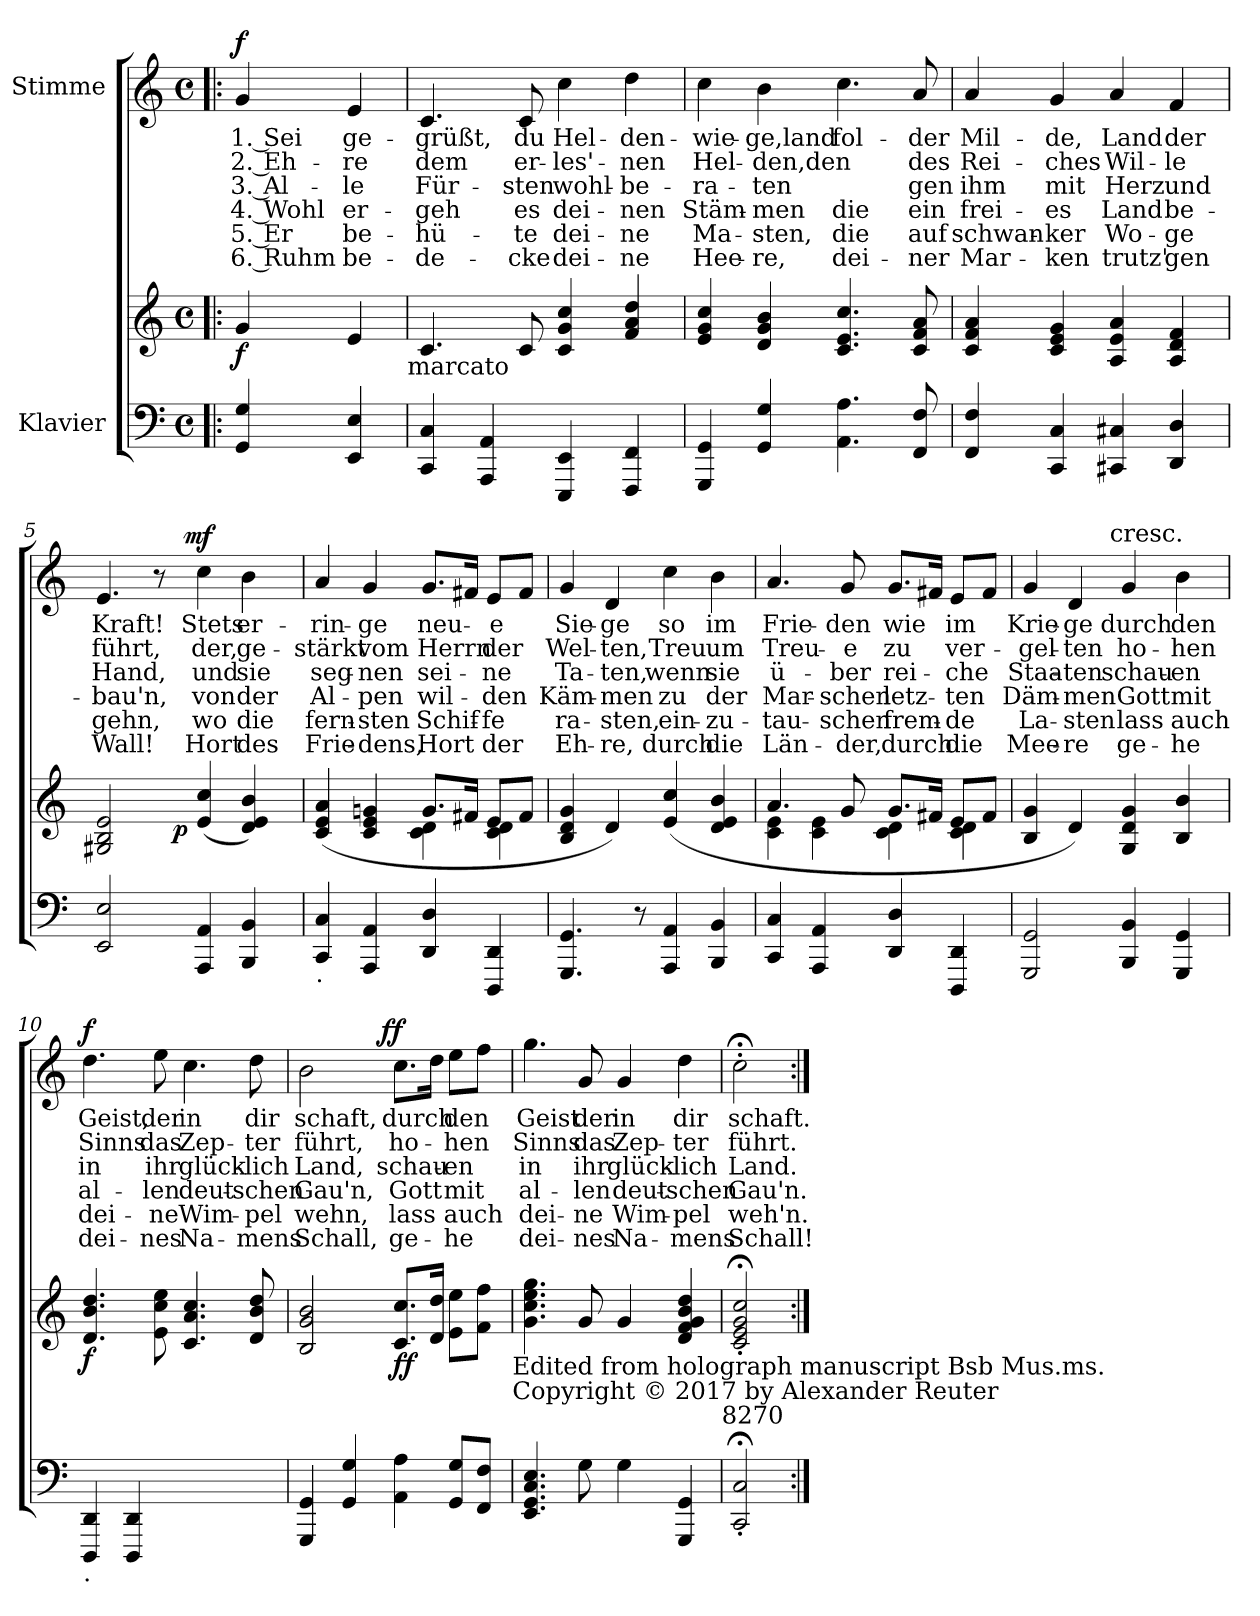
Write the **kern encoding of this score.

**kern	**kern	**dynam	**kern	**text	**text	**text	**text	**text	**text	**dynam
*part2	*part2	*part2	*part1	*part1	*part1	*part1	*part1	*part1	*part1	*part1
*staff3	*staff2	*staff2/3	*staff1	*staff1	*staff1	*staff1	*staff1	*staff1	*staff1	*staff1
*I"Klavier	*	*	*I"Stimme	*	*	*	*	*	*	*
*clefF4	*clefG2	*	*clefG2	*	*	*	*	*	*	*
*k[]	*k[]	*	*k[]	*	*	*	*	*	*	*
*C:	*C:	*	*C:	*	*	*	*	*	*	*
*M4/4	*M4/4	*	*M4/4	*	*	*	*	*	*	*
*met(c)	*met(c)	*	*met(c)	*	*	*	*	*	*	*
=1!|:	=1!|:	=1!|:	=1!|:	=1!|:	=1!|:	=1!|:	=1!|:	=1!|:	=1!|:	=1!|:
!	!	!LO:DY:b	!	!LO:LY:b:rj	!LO:LY:b:rj	!LO:LY:b:rj	!LO:LY:b:rj	!LO:LY:b:rj	!LO:LY:b:rj	!LO:DY:a
4GG/ 4G/	4g/	f	4g/	1. Sei	2. Eh-	3. Al-	4. Wohl	5. Er	6. Ruhm	f
!	!	!	!	!LO:LY:b	!LO:LY:b	!LO:LY:b	!LO:LY:b	!LO:LY:b	!LO:LY:b	!
4EE/ 4E/	4e/	.	4e/	ge-	-re	-le	er-	be-	be-	.
!	!LO:TX:b:t=marcato	!	!	!	!	!	!	!	!	!
=2	=2	=2	=2	=2	=2	=2	=2	=2	=2	=2
!	!	!	!	!LO:LY:b	!LO:LY:b	!LO:LY:b	!LO:LY:b	!LO:LY:b	!LO:LY:b	!
4CC/ 4C/	4.c/	.	4.c/	-grüßt,	dem	Für-	-geh	-hü-	-de-	.
4AAA/ 4AA/	.	.	.	.	.	.	.	.	.	.
!	!	!	!	!LO:LY:b	!LO:LY:b	!LO:LY:b	!LO:LY:b	!LO:LY:b	!LO:LY:b	!
.	8c/	.	8c/	du	er-	-sten	es	-te	-cke	.
!	!	!	!	!LO:LY:b	!LO:LY:b	!LO:LY:b	!LO:LY:b	!LO:LY:b	!LO:LY:b	!
4EEE/ 4EE/	4c/ 4g/ 4cc/	.	4cc\	Hel-	-les'-	wohl-	dei-	dei-	dei-	.
!	!	!	!	!LO:LY:b	!LO:LY:b	!LO:LY:b	!LO:LY:b	!LO:LY:b	!LO:LY:b	!
4FFF/ 4FF/	4f/ 4a/ 4dd/	.	4dd\	-den-	-nen	-be-	-nen	-ne	-ne	.
=3	=3	=3	=3	=3	=3	=3	=3	=3	=3	=3
!	!	!	!	!LO:LY:b	!LO:LY:b	!LO:LY:b	!LO:LY:b	!LO:LY:b	!LO:LY:b	!
4GGG/ 4GG/	4e/ 4g/ 4cc/	.	4cc\	-wie-	Hel-	-ra-	Stäm-	Ma-	Hee-	.
!	!	!	!	!LO:LY:b	!LO:LY:b	!LO:LY:b	!LO:LY:b	!LO:LY:b	!LO:LY:b	!
4GG/ 4G/	4d/ 4g/ 4b/	.	4b\	-ge,land	-den,den	-ten	-men	-sten,	-re,	.
!	!	!	!	!LO:LY:b	!	!	!LO:LY:b	!LO:LY:b	!LO:LY:b	!
4.AA\ 4.A\	4.c/ 4.e/ 4.cc/	.	4.cc\	fol-	.	.	die	die	dei-	.
!	!	!	!	!LO:LY:b	!LO:LY:b	!LO:LY:b	!LO:LY:b	!LO:LY:b	!LO:LY:b	!
8FF/ 8F/	8c/ 8f/ 8a/	.	8a/	-der	des	gen	ein	auf	-ner	.
=4	=4	=4	=4	=4	=4	=4	=4	=4	=4	=4
!	!	!	!	!LO:LY:b	!LO:LY:b	!LO:LY:b	!LO:LY:b	!LO:LY:b	!LO:LY:b	!
4FF/ 4F/	4c/ 4f/ 4a/	.	4a/	Mil-	Rei-	ihm	frei-	schwan-	Mar-	.
!	!	!	!	!LO:LY:b	!LO:LY:b	!LO:LY:b	!LO:LY:b	!LO:LY:b	!LO:LY:b	!
4CC/ 4C/	4c/ 4e/ 4g/	.	4g/	-de,	-ches	mit	-es	-ker	-ken	.
!	!	!	!	!LO:LY:b	!LO:LY:b	!LO:LY:b	!LO:LY:b	!LO:LY:b	!LO:LY:b	!
4CC#X/ 4C#X/	4A/ 4e/ 4a/	.	4a/	Land	Wil-	Herz	Land	Wo-	trutz'	.
!	!	!	!	!LO:LY:b	!LO:LY:b	!LO:LY:b	!LO:LY:b	!LO:LY:b	!LO:LY:b	!
4DD/ 4D/	4A/ 4d/ 4f/	.	4f/	der	-le	und	be-	-ge	gen	.
=5	=5	=5	=5	=5	=5	=5	=5	=5	=5	=5
!	!	!	!	!LO:LY:b	!LO:LY:b	!LO:LY:b	!LO:LY:b	!LO:LY:b	!LO:LY:b	!
*	*^	*	*^	*	*	*	*	*	*	*
2EE/ 2E/	2G#X/ 2B/ 2e/	4..ryy	.	4.e/	4...ryy	Kraft!	führt,	Hand,	-bau'n,	gehn,	Wall!	.
.	.	.	.	8r	.	.	.	.	.	.	.	.
!	!	!	!LO:DY:b	!	!	!	!	!	!	!	!	!
.	.	2ryy	p	.	.	.	.	.	.	.	.	.
!	!	!	!	!	!	!	!	!	!	!	!	!LO:DY:a
.	.	.	.	.	2ryy	.	.	.	.	.	.	mf
!	!	!	!	!	!	!LO:LY:b	!LO:LY:b	!LO:LY:b	!LO:LY:b	!LO:LY:b	!LO:LY:b	!
4AAA/ 4AA/	(4e/ 4cc/	.	.	4cc\	.	Stets	der,	und	von	wo	Hort	.
!	!	!	!	!	!	!LO:LY:b	!LO:LY:b	!LO:LY:b	!LO:LY:b	!LO:LY:b	!LO:LY:b	!
4BBB/ 4BB/	4d/ 4e/ 4b/)	.	.	4b\	.	er-	ge-	sie	der	die	des	.
.	.	16ryy	.	.	.	.	.	.	.	.	.	.
.	.	.	.	.	32ryy	.	.	.	.	.	.	.
!!LO:LB:g=z
=6	=6	=6	=6	=6	=6	=6	=6	=6	=6	=6	=6	=6
!LO:TX:b:t=.	!	!	!	!	!	!	!	!	!	!	!	!
!	!	!	!	!	!	!LO:LY:b	!LO:LY:b	!LO:LY:b	!LO:LY:b	!LO:LY:b	!LO:LY:b	!
*	*	*	*	*v	*v	*	*	*	*	*	*	*
4CC/ 4C/	(4c/ 4e/ 4a/	2ryy	.	4a/	-rin-	-stärkt	seg-	Al-	fern-	Frie-	.
!	!	!	!	!	!LO:LY:b	!LO:LY:b	!LO:LY:b	!LO:LY:b	!LO:LY:b	!LO:LY:b	!
4AAA/ 4AA/	4c/ 4e/ 4gn/	.	.	4g/	-ge	vom	-nen	-pen	-sten	-dens,	.
!	!	!	!	!	!LO:LY:b	!LO:LY:b	!LO:LY:b	!LO:LY:b	!LO:LY:b	!LO:LY:b	!
4DD/ 4D/	8.g/L	4c\ 4d\	.	8.g/L	neu-	Herrn	sei-	wil-	Schif-	Hort	.
.	16f#X/Jk	.	.	16f#X/Jk	.	.	.	.	.	.	.
!	!	!	!	!	!LO:LY:b	!LO:LY:b	!LO:LY:b	!LO:LY:b	!LO:LY:b	!LO:LY:b	!
4DDD/ 4DD/	8e/L	4c\ 4d\	.	8e/L	-e	der	-ne	-den	-fe	der	.
.	8f#/J	.	.	8f#/J	.	.	.	.	.	.	.
*	*v	*v	*	*	*	*	*	*	*	*	*
=7	=7	=7	=7	=7	=7	=7	=7	=7	=7	=7
!	!	!	!	!LO:LY:b	!LO:LY:b	!LO:LY:b	!LO:LY:b	!LO:LY:b	!LO:LY:b	!
4.GGG/ 4.GG/	4B/ 4d/ 4g/	.	4g/	Sie-	Wel-	Ta-	Käm-	ra-	Eh-	.
!	!	!	!	!LO:LY:b	!LO:LY:b	!LO:LY:b	!LO:LY:b	!LO:LY:b	!LO:LY:b	!
.	4d/)	.	4d/	-ge	-ten,	-ten,	-men	-sten,	-re,	.
8r	.	.	.	.	.	.	.	.	.	.
!	!	!	!	!LO:LY:b	!LO:LY:b	!LO:LY:b	!LO:LY:b	!LO:LY:b	!LO:LY:b	!
4AAA/ 4AA/	(4e/ 4cc/	.	4cc\	so	Treu	wenn	zu	ein-	durch	.
!	!	!	!	!LO:LY:b	!LO:LY:b	!LO:LY:b	!LO:LY:b	!LO:LY:b	!LO:LY:b	!
4BBB/ 4BB/	4d/ 4e/ 4b/	.	4b\	im	um	sie	der	-zu-	die	.
=8	=8	=8	=8	=8	=8	=8	=8	=8	=8	=8
*	*^	*	*	*	*	*	*	*	*	*
!	!	!	!	!	!LO:LY:b	!LO:LY:b	!LO:LY:b	!LO:LY:b	!LO:LY:b	!LO:LY:b	!
4CC/ 4C/	4.a/	4c\ 4e\	.	4.a/	Frie-	Treu-	ü-	Mar-	-tau-	Län-	.
4AAA/ 4AA/	.	4c\ 4e\	.	.	.	.	.	.	.	.	.
!	!	!	!	!	!LO:LY:b	!LO:LY:b	!LO:LY:b	!LO:LY:b	!LO:LY:b	!LO:LY:b	!
.	8g/	.	.	8g/	-den	-e	-ber	-schen	-schen	-der,	.
!	!	!	!	!	!LO:LY:b	!LO:LY:b	!LO:LY:b	!LO:LY:b	!LO:LY:b	!LO:LY:b	!
4DD/ 4D/	8.g/L	4c\ 4d\	.	8.g/L	wie	zu	rei-	letz-	frem-	durch	.
.	16f#X/Jk	.	.	16f#X/Jk	.	.	.	.	.	.	.
!	!	!	!	!	!LO:LY:b	!LO:LY:b	!LO:LY:b	!LO:LY:b	!LO:LY:b	!LO:LY:b	!
4DDD/ 4DD/	8e/L	4c\ 4d\	.	8e/L	im	ver-	-che	-ten	-de	die	.
.	8f#/J	.	.	8f#/J	.	.	.	.	.	.	.
*	*v	*v	*	*	*	*	*	*	*	*	*
=9	=9	=9	=9	=9	=9	=9	=9	=9	=9	=9
!	!	!	!	!LO:LY:b	!LO:LY:b	!LO:LY:b	!LO:LY:b	!LO:LY:b	!LO:LY:b	!
*	*	*	*^	*	*	*	*	*	*	*
2GGG/ 2GG/	4B/ 4g/	.	4g/	4...ryy	Krie-	-gel-	Staa-	Däm-	La-	Mee-	.
!	!	!	!	!	!LO:LY:b	!LO:LY:b	!LO:LY:b	!LO:LY:b	!LO:LY:b	!LO:LY:b	!
.	4d/)	.	4d/	.	-ge	-ten	-ten	-men	-sten	-re	.
!	!	!	!	!LO:TX:a:t=cresc.	!	!	!	!	!	!	!
.	.	.	.	2ryy	.	.	.	.	.	.	.
!	!	!	!	!	!LO:LY:b	!LO:LY:b	!LO:LY:b	!LO:LY:b	!LO:LY:b	!LO:LY:b	!
4BBB/ 4BB/	4G/ 4d/ 4g/	.	4g/	.	durch	ho-	schau-	Gott	lass	ge-	.
!	!	!	!	!	!LO:LY:b	!LO:LY:b	!LO:LY:b	!LO:LY:b	!LO:LY:b	!LO:LY:b	!
4GGG/ 4GG/	4B/ 4b/	.	4b\	.	den	-hen	-en	mit	auch	-he	.
.	.	.	.	32ryy	.	.	.	.	.	.	.
!!LO:LB:g=z
=10	=10	=10	=10	=10	=10	=10	=10	=10	=10	=10	=10
!LO:TX:b:t=.	!	!	!	!	!	!	!	!	!	!	!
!	!	!LO:DY:b	!	!	!LO:LY:b	!LO:LY:b	!LO:LY:b	!LO:LY:b	!LO:LY:b	!LO:LY:b	!LO:DY:a
*	*	*	*v	*v	*	*	*	*	*	*	*
4DDD/ 4DD/	4.d/ 4.b/ 4.dd/	f	4.dd\	Geist,	Sinns	in	al-	dei-	dei-	f
4DDD/ 4DD/	.	.	.	.	.	.	.	.	.	.
!	!	!	!	!LO:LY:b	!LO:LY:b	!LO:LY:b	!LO:LY:b	!LO:LY:b	!LO:LY:b	!
.	8e\ 8cc\ 8ee\	.	8ee\	der	das	ihr	-len	-ne	-nes	.
!	!	!	!	!LO:LY:b	!LO:LY:b	!LO:LY:b	!LO:LY:b	!LO:LY:b	!LO:LY:b	!
2ryy	4.c/ 4.a/ 4.cc/	.	4.cc\	in	Zep-	glück-	deut-	Wim-	Na-	.
!	!	!	!	!LO:LY:b	!LO:LY:b	!LO:LY:b	!LO:LY:b	!LO:LY:b	!LO:LY:b	!
.	8d/ 8b/ 8dd/	.	8dd\	dir	-ter	-lich	-schen	-pel	-mens	.
=11	=11	=11	=11	=11	=11	=11	=11	=11	=11	=11
!	!	!	!	!LO:LY:b	!LO:LY:b	!LO:LY:b	!LO:LY:b	!LO:LY:b	!LO:LY:b	!
*	*	*	*^	*	*	*	*	*	*	*
4GGG/ 4GG/	2B/ 2g/ 2b/	.	2b\	4...ryy	schaft,	führt,	Land,	Gau'n,	wehn,	Schall,	.
4GG/ 4G/	.	.	.	.	.	.	.	.	.	.	.
!	!	!	!	!	!	!	!	!	!	!	!LO:DY:a
.	.	.	.	2ryy	.	.	.	.	.	.	ff
!	!	!LO:DY:b	!	!	!LO:LY:b	!LO:LY:b	!LO:LY:b	!LO:LY:b	!LO:LY:b	!LO:LY:b	!
4AA\ 4A\	8.c/ 8.cc/L	ff	8.cc\L	.	durch	ho-	schau-	Gott	lass	ge-	.
.	16d/ 16dd/Jk	.	16dd\Jk	.	.	.	.	.	.	.	.
!	!	!	!	!	!LO:LY:b	!LO:LY:b	!LO:LY:b	!LO:LY:b	!LO:LY:b	!LO:LY:b	!
8GG/ 8G/L	8e\ 8ee\L	.	8ee\L	.	den	-hen	-en	mit	auch	-he	.
8FF/ 8F/J	8f\ 8ff\J	.	8ff\J	.	.	.	.	.	.	.	.
.	.	.	.	32ryy	.	.	.	.	.	.	.
!	!LO:TX:b:t=Edited from holograph manuscript Bsb Mus.ms.	!	!	!	!	!	!	!	!	!	!
!	!LO:TX:b:t=Copyright © 2017 by Alexander Reuter	!	!	!	!	!	!	!	!	!	!
=12	=12	=12	=12	=12	=12	=12	=12	=12	=12	=12	=12
!	!	!	!	!	!LO:LY:b	!LO:LY:b	!LO:LY:b	!LO:LY:b	!LO:LY:b	!LO:LY:b	!
*	*	*	*v	*v	*	*	*	*	*	*	*
4.EE/ 4.GG/ 4.C/ 4.E/	4.g\ 4.cc\ 4.ee\ 4.gg\	.	4.gg\	Geist	Sinns	in	al-	dei-	dei-	.
!	!	!	!	!LO:LY:b	!LO:LY:b	!LO:LY:b	!LO:LY:b	!LO:LY:b	!LO:LY:b	!
8G\	8g/	.	8g/	der	das	ihr	-len	-ne	-nes	.
!	!	!	!	!LO:LY:b	!LO:LY:b	!LO:LY:b	!LO:LY:b	!LO:LY:b	!LO:LY:b	!
4G\	4g/	.	4g/	in	Zep-	glück-	deut-	Wim-	Na-	.
!	!	!	!	!LO:LY:b	!LO:LY:b	!LO:LY:b	!LO:LY:b	!LO:LY:b	!LO:LY:b	!
4GGG/ 4GG/	4d/ 4f/ 4g/ 4b/ 4dd/	.	4dd\	dir	-ter	-lich	-schen	-pel	-mens	.
!	!LO:TX:b:t=8270	!	!	!	!	!	!	!	!	!
=13	=13	=13	=13	=13	=13	=13	=13	=13	=13	=13
!	!	!	!	!LO:LY:b	!LO:LY:b	!LO:LY:b	!LO:LY:b	!LO:LY:b	!LO:LY:b	!
2CC/;'< 2C/;'<	2c/;'< 2e/;'< 2g/;'< 2cc/;'<	.	2cc;<'>\	schaft.	führt.	Land.	Gau'n.	weh'n.	Schall!	.
=:|!	=:|!	=:|!	=:|!	=:|!	=:|!	=:|!	=:|!	=:|!	=:|!	=:|!
*-	*-	*-	*-	*-	*-	*-	*-	*-	*-	*-
